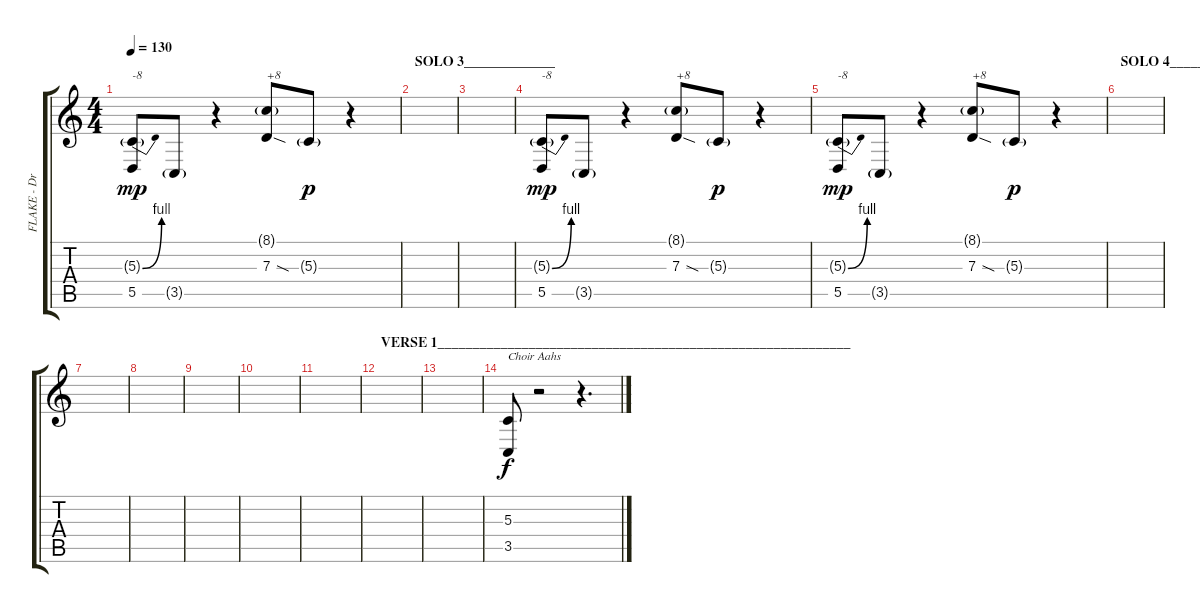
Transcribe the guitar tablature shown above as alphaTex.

\track ("FLAKE - Dropped D" "FLAKE - Dr") {instrument lead2sawtooth}
\staff {score tabs}
\tuning (E4 B3 G3 D3 A2 D2) {hide}
\ts (4 4)
\tempo 130
\clef g2
\ks c
(5.3{be (bend 0 0 60 4) g} 5.5).8{txt "-8" dy mp balance 0} 3.5{g}.8 r.4 (8.1{g} 7.3{sod}).8{txt "+8" balance 16} 5.3{g}.8{dy p} r.4 |
\section ("" "SOLO 3_____________")
|
|
(5.3{be (bend 0 0 60 4) g} 5.5).8{txt "-8" dy mp balance 0} 3.5{g}.8 r.4 (8.1{g} 7.3{sod}).8{txt "+8" balance 16} 5.3{g}.8{dy p} r.4 |
(5.3{be (bend 0 0 60 4) g} 5.5).8{txt "-8" dy mp balance 0} 3.5{g}.8 r.4 (8.1{g} 7.3{sod}).8{txt "+8" balance 16} 5.3{g}.8{dy p} r.4 |
\section ("" "SOLO 4_____________")
|
|
|
|
|
|
\section ("" "VERSE 1___________________________________________________________")
|
|
(5.3 3.5).8{txt "Choir Aahs" dy f instrument choiraahs} r.2 r.4{d}
